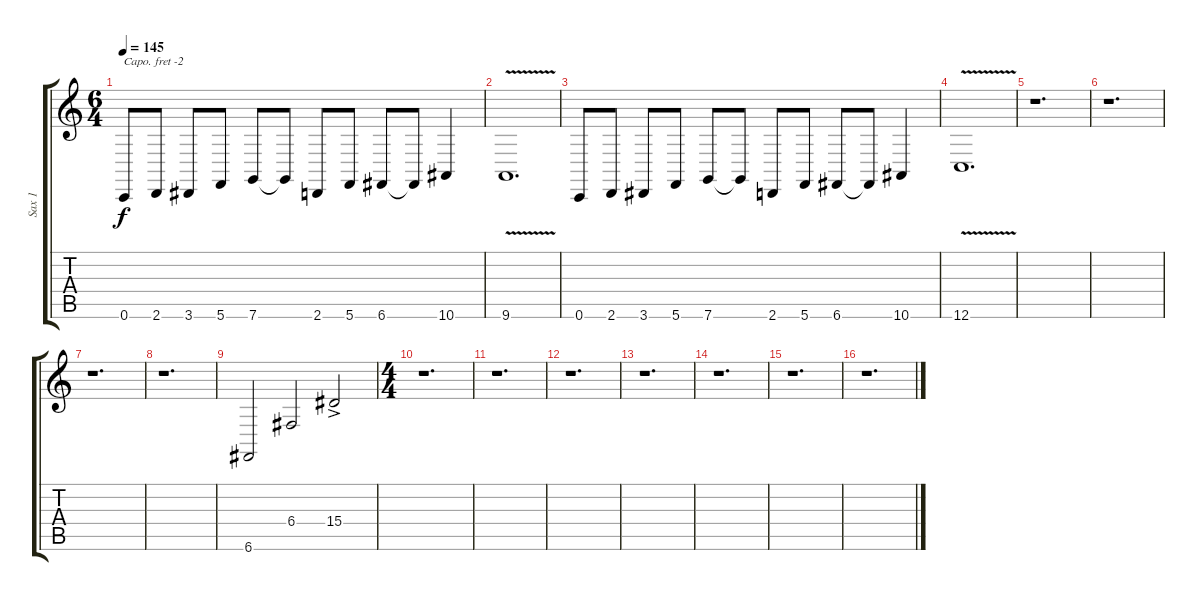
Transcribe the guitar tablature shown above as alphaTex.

\track ("Sax 1" "Sax 1") {instrument clarinet}
\staff {score tabs}
\capo -2
\tuning (E4 B3 G3 D3 A2 D2) {hide}
\ts (6 4)
\tempo 145
\clef g2
\ks c
0.6.8{dy f} 2.6.8 3.6.8 5.6.8 7.6.8 7.6{t}.8 2.6.8 5.6.8 6.6.8 6.6{t}.8 10.6.4 |
9.6{v}.1{d} |
0.6.8 2.6.8 3.6.8 5.6.8 7.6.8 7.6{t}.8 2.6.8 5.6.8 6.6.8 6.6{t}.8 10.6.4 |
12.6{v}.1{d} |
r.1{d} |
r.1{d} |
r.1{d} |
r.1{d} |
6.6.2 6.4.2 15.4{ac}.2 |
\ts (4 4)
r.1{d} |
r.1{d} |
r.1{d} |
r.1{d} |
r.1{d} |
r.1{d} |
r.1{d}
